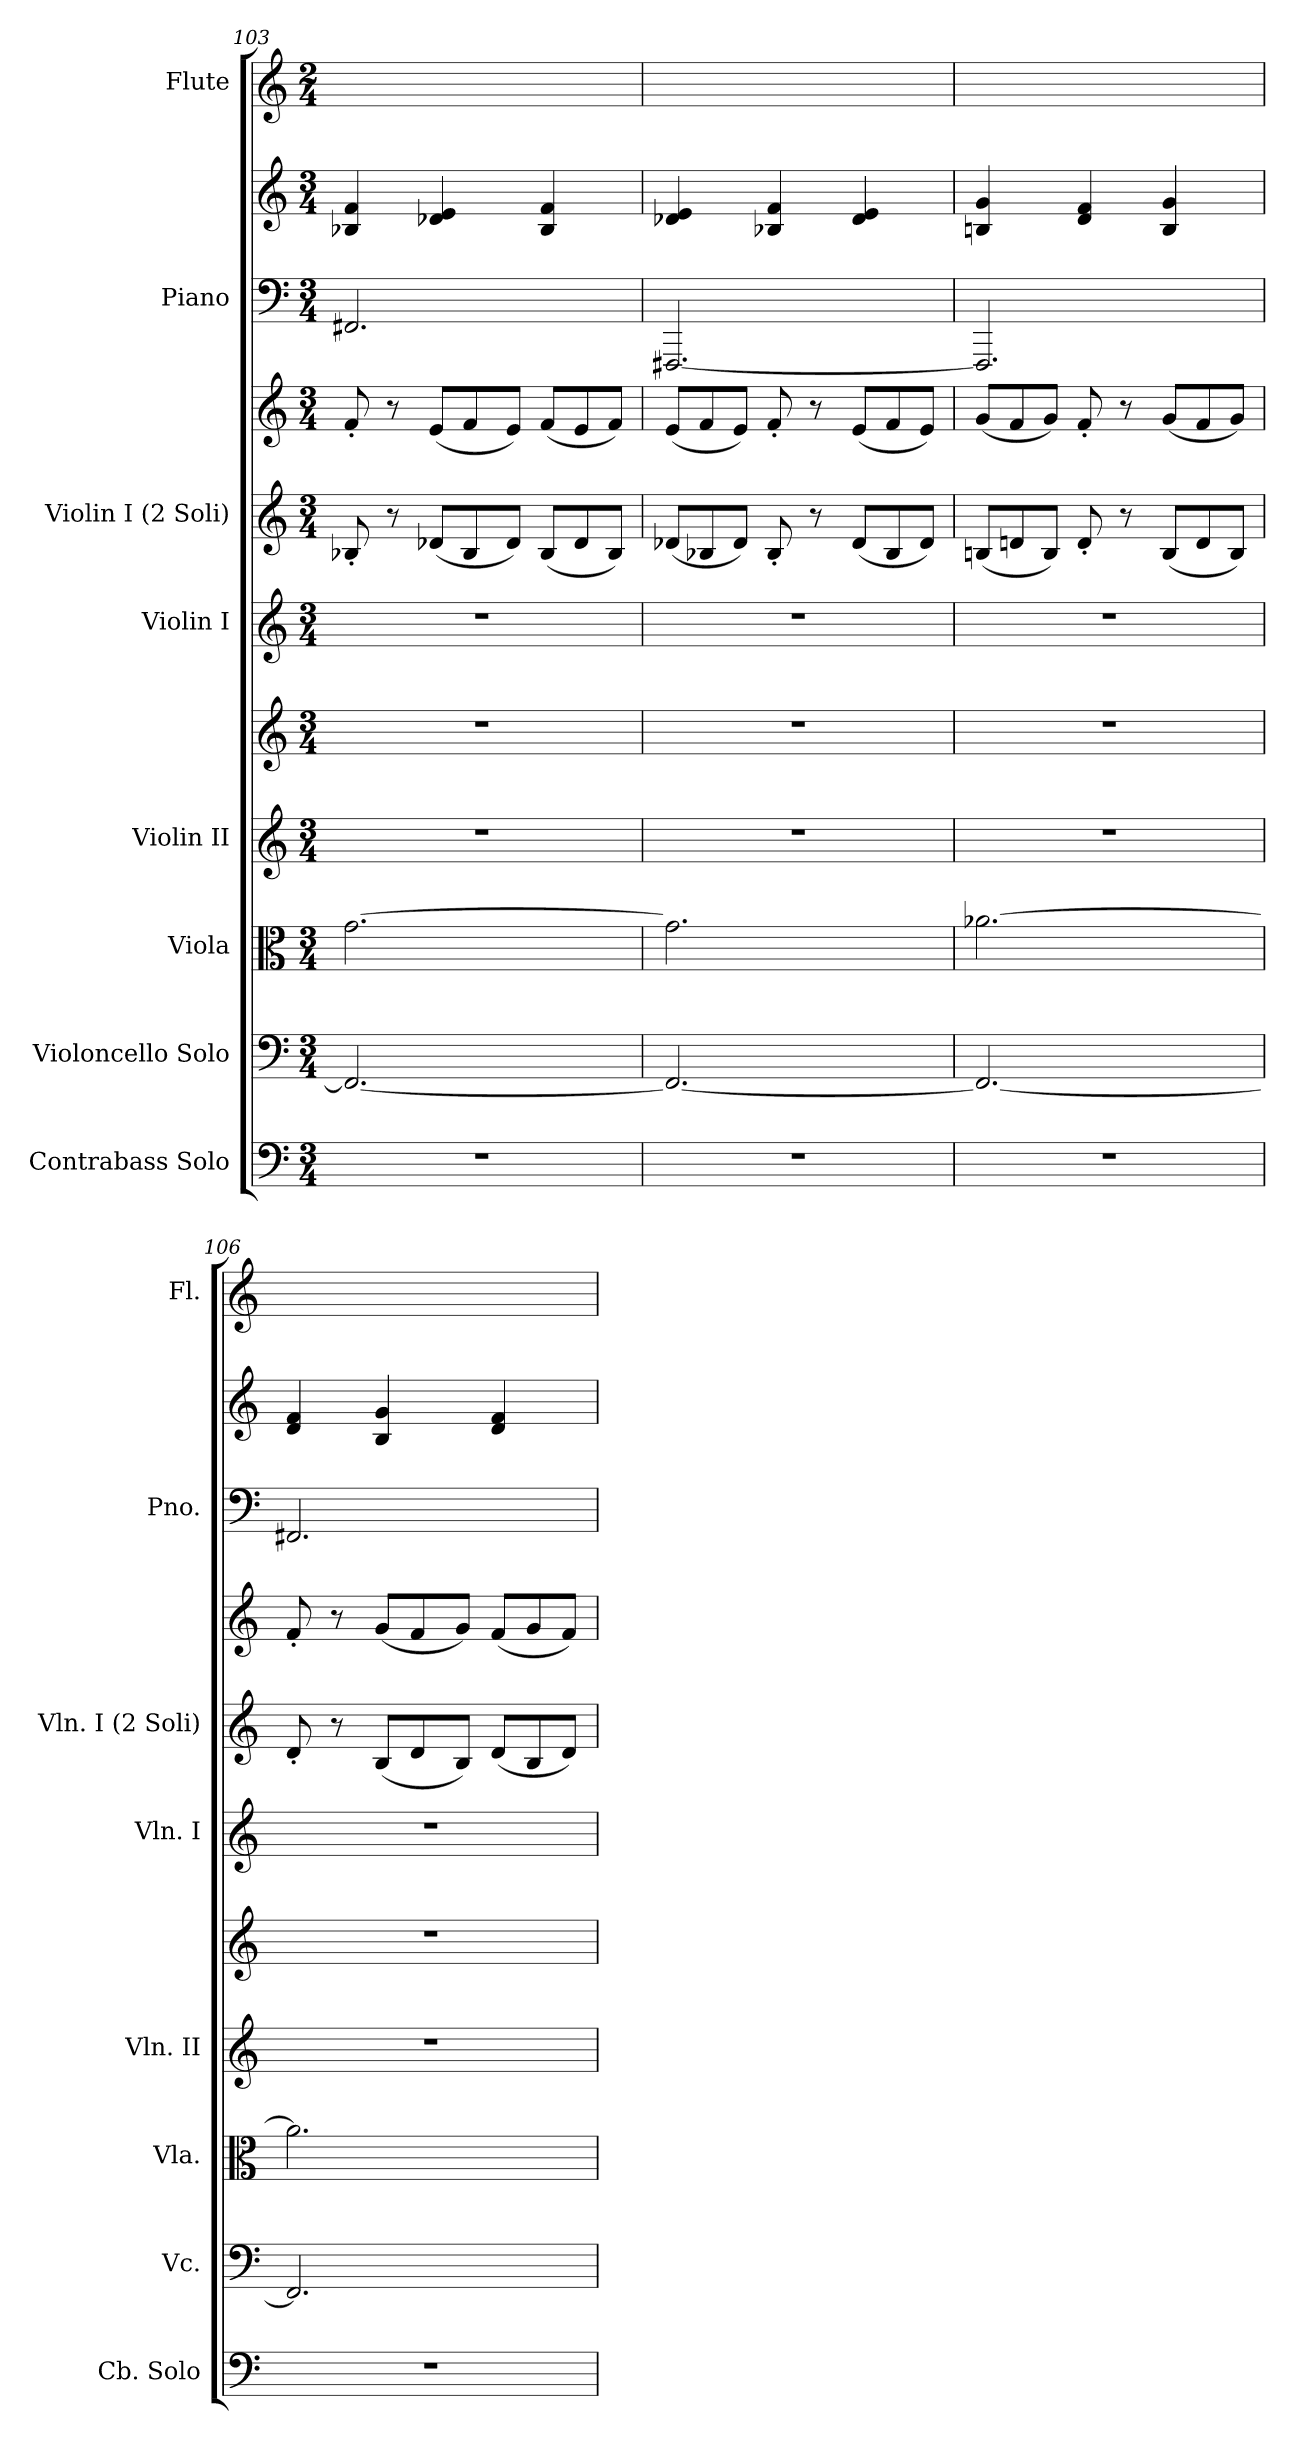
**kern	**kern	**kern	**kern	**kern	**kern	**kern	**kern	**kern	**kern	**kern
*part8	*part7	*part6	*part5	*part5	*part4	*part3	*part3	*part2	*part2	*part1
*staff11	*staff10	*staff9	*staff8	*staff7	*staff6	*staff5	*staff4	*staff3	*staff2	*staff1
*I"Contrabass Solo	*I"Violoncello Solo	*I"Viola	*I"Violin II	*	*I"Violin I	*I"Violin I (2 Soli)	*	*I"Piano	*	*I"Flute
*I'Cb. Solo	*I'Vc.	*I'Vla.	*I'Vln. II	*	*I'Vln. I	*I'Vln. I (2 Soli)	*	*I'Pno.	*	*I'Fl.
*clefF4	*clefF4	*clefC3	*clefG2	*clefG2	*clefG2	*clefG2	*clefG2	*clefF4	*clefG2	*clefG2
*ITrd7c12	*	*	*	*	*	*	*	*	*	*
*k[]	*k[]	*k[]	*k[]	*k[]	*k[]	*k[]	*k[]	*k[]	*k[]	*k[]
*C:	*C:	*C:	*C:	*C:	*C:	*C:	*C:	*C:	*C:	*C:
*M3/4	*M3/4	*M3/4	*M3/4	*M3/4	*M3/4	*M3/4	*M3/4	*M3/4	*M3/4	*M2/4
*Xtuplet	*	*	*Xtuplet	*Xtuplet	*Xtuplet	*	*	*	*	*Xtuplet
=103	=103	=103	=103	=103	=103	=103	=103	=103	=103	=103
4%3r	2.FF#_	[2.g	4%3r	4%3r	4%3r	8B-X'	8f'	2.FF#X	4B-X 4f	8%3ryy
.	.	.	.	.	.	8r	8r	.	.	.
*	*	*	*	*	*	*Xtuplet	*Xtuplet	*	*	*
.	.	.	.	.	.	(12d-XL	(12eL	.	4d-X 4e	.
.	.	.	.	.	.	12B-	12f	.	.	.
.	.	.	.	.	.	.	.	.	.	8%3ryy
.	.	.	.	.	.	12d-J)	12eJ)	.	.	.
.	.	.	.	.	.	(12B-L	(12fL	.	4B- 4f	.
.	.	.	.	.	.	12d-	12e	.	.	.
.	.	.	.	.	.	12B-J)	12fJ)	.	.	.
=104	=104	=104	=104	=104	=104	=104	=104	=104	=104	=104
4%3r	2.FF#_	2.g]	4%3r	4%3r	4%3r	(12d-XL	(12eL	[2.FFF#X	4d-X 4e	8%3ryy
.	.	.	.	.	.	12B-X	12f	.	.	.
.	.	.	.	.	.	12d-J)	12eJ)	.	.	.
.	.	.	.	.	.	8B-'	8f'	.	4B-X 4f	.
.	.	.	.	.	.	8r	8r	.	.	8%3ryy
.	.	.	.	.	.	(12d-L	(12eL	.	4d- 4e	.
.	.	.	.	.	.	12B-	12f	.	.	.
.	.	.	.	.	.	12d-J)	12eJ)	.	.	.
=105	=105	=105	=105	=105	=105	=105	=105	=105	=105	=105
4%3r	2.FF#_	[2.a-X	4%3r	4%3r	4%3r	(12BnL	(12gL	2.FFF#]	4Bn 4g	8%3ryy
.	.	.	.	.	.	12dn	12f	.	.	.
.	.	.	.	.	.	12BJ)	12gJ)	.	.	.
.	.	.	.	.	.	8d'	8f'	.	4d 4f	.
.	.	.	.	.	.	8r	8r	.	.	8%3ryy
.	.	.	.	.	.	(12BL	(12gL	.	4B 4g	.
.	.	.	.	.	.	12d	12f	.	.	.
.	.	.	.	.	.	12BJ)	12gJ)	.	.	.
=106	=106	=106	=106	=106	=106	=106	=106	=106	=106	=106
4%3r	2.FF#i]	2.a-i]	4%3r	4%3r	4%3r	8d'	8f'	2.FF#X	4d 4f	8%3ryy
.	.	.	.	.	.	8r	8r	.	.	.
.	.	.	.	.	.	(12BL	(12gL	.	4B 4g	.
.	.	.	.	.	.	12d	12f	.	.	.
.	.	.	.	.	.	.	.	.	.	8%3ryy
.	.	.	.	.	.	12BJ)	12gJ)	.	.	.
.	.	.	.	.	.	(12dL	(12fL	.	4d 4f	.
.	.	.	.	.	.	12B	12g	.	.	.
.	.	.	.	.	.	12dJ)	12fJ)	.	.	.
=	=	=	=	=	=	=	=	=	=	=
*-	*-	*-	*-	*-	*-	*-	*-	*-	*-	*-
